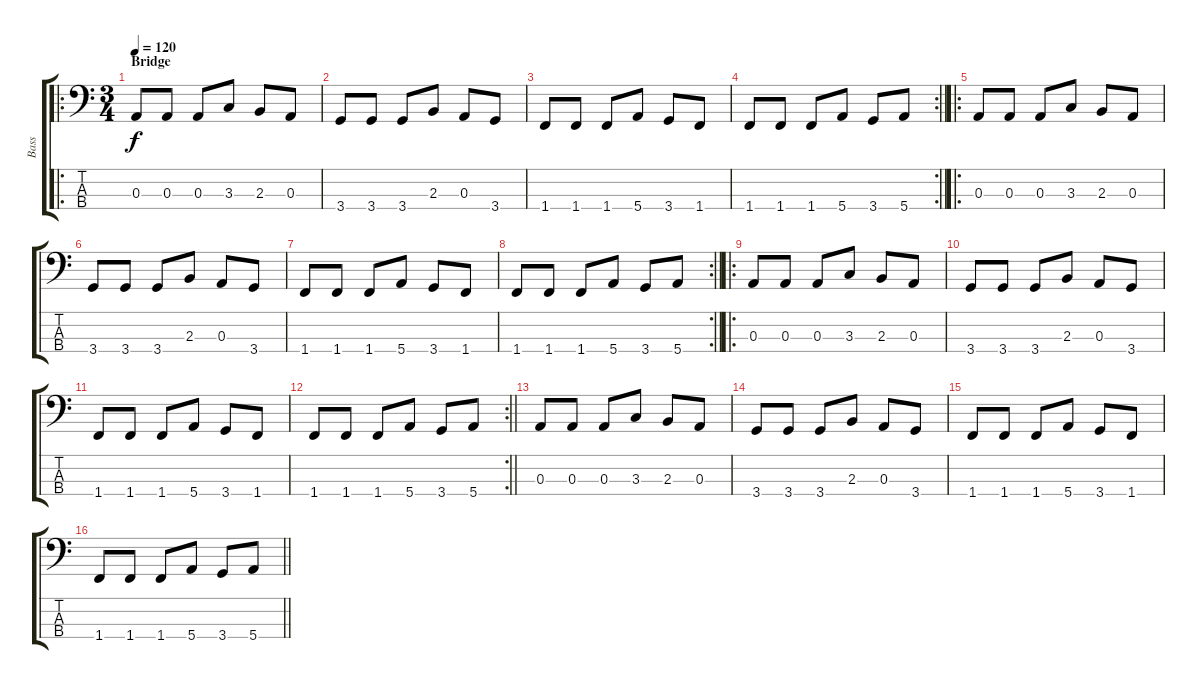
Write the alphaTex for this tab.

\track ("Bass" "Bass") {instrument electricbassfinger}
\staff {score tabs}
\tuning (G2 D2 A1 E1) {hide}
\ro
\ts (3 4)
\section ("" "Bridge")
\tempo 120
\clef f4
\ks c
0.3.8{dy f} 0.3.8 0.3.8 3.3.8 2.3.8 0.3.8 |
3.4.8 3.4.8 3.4.8 2.3.8 0.3.8 3.4.8 |
1.4.8 1.4.8 1.4.8 5.4.8 3.4.8 1.4.8 |
\rc 2
\barLineRight lightlight
1.4.8 1.4.8 1.4.8 5.4.8 3.4.8 5.4.8 |
\ro
\section ("" "")
0.3.8 0.3.8 0.3.8 3.3.8 2.3.8 0.3.8 |
3.4.8 3.4.8 3.4.8 2.3.8 0.3.8 3.4.8 |
1.4.8 1.4.8 1.4.8 5.4.8 3.4.8 1.4.8 |
\rc 2
\barLineRight lightlight
1.4.8 1.4.8 1.4.8 5.4.8 3.4.8 5.4.8 |
\ro
0.3.8 0.3.8 0.3.8 3.3.8 2.3.8 0.3.8 |
3.4.8 3.4.8 3.4.8 2.3.8 0.3.8 3.4.8 |
1.4.8 1.4.8 1.4.8 5.4.8 3.4.8 1.4.8 |
\rc 2
\barLineRight lightlight
1.4.8 1.4.8 1.4.8 5.4.8 3.4.8 5.4.8 |
0.3.8 0.3.8 0.3.8 3.3.8 2.3.8 0.3.8 |
3.4.8 3.4.8 3.4.8 2.3.8 0.3.8 3.4.8 |
1.4.8 1.4.8 1.4.8 5.4.8 3.4.8 1.4.8 |
\barLineRight lightlight
1.4.8 1.4.8 1.4.8 5.4.8 3.4.8 5.4.8
